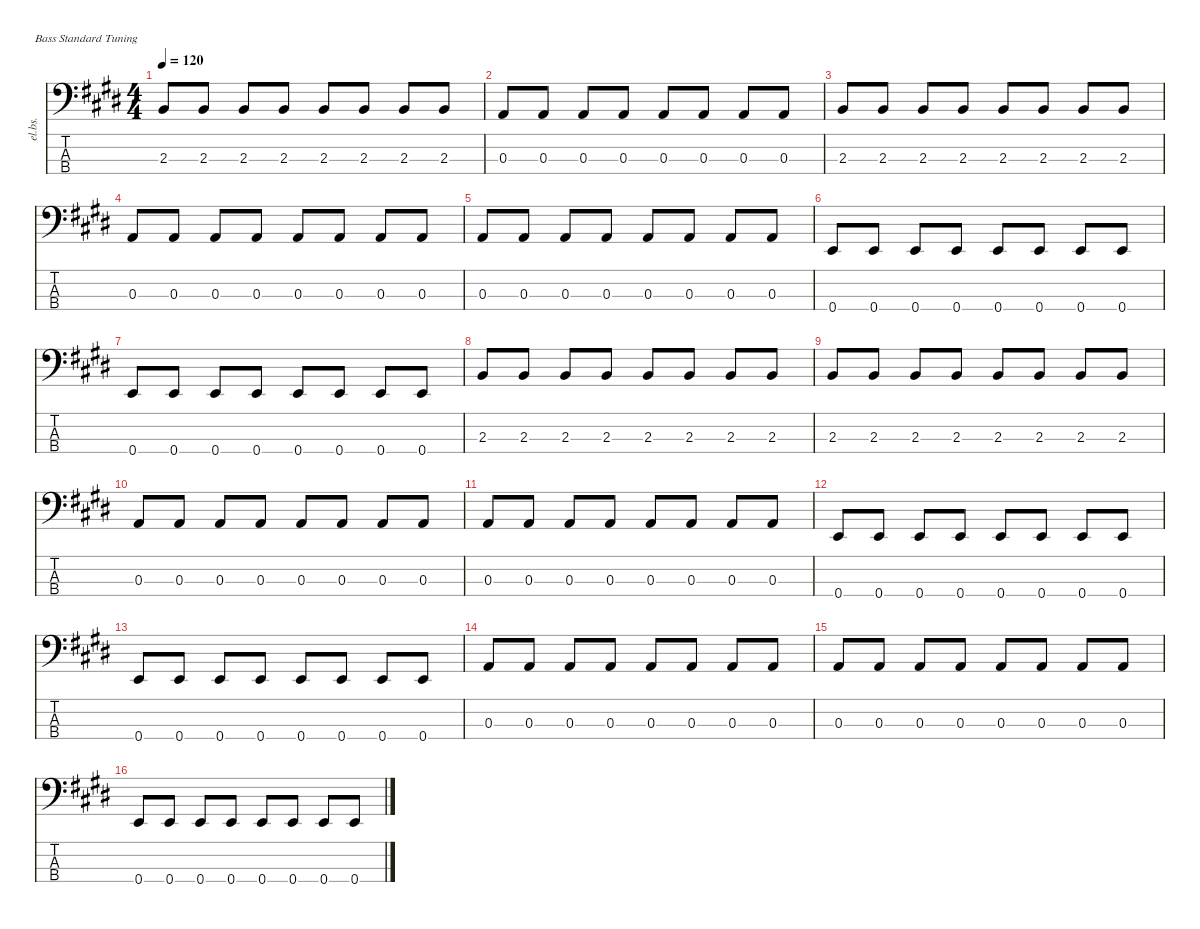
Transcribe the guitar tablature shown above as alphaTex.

\defaultSystemsLayout 4
\hideDynamics
\bracketExtendMode nobrackets
\track ("Bass" "el.bs.") {instrument electricbassfinger}
\staff {score tabs}
\tuning (G2 D2 A1 E1)
\ts (4 4)
\tempo 120
\clef f4
\ks e
2.3{acc forcenatural}.8{dy ff beam Up} 2.3{acc forcenatural}.8{dy f beam Up} 2.3{acc forcenatural}.8{beam Up} 2.3{acc forcenatural}.8{beam Up} 2.3{acc forcenatural}.8{dy ff beam Up} 2.3{acc forcenatural}.8{dy f beam Up} 2.3{acc forcenatural}.8{dy mf beam Up} 2.3{acc forcenatural}.8{dy f beam Up} |
0.3{acc forcenatural}.8{dy ff beam Up} 0.3{acc forcenatural}.8{dy f beam Up} 0.3{acc forcenatural}.8{beam Up} 0.3{acc forcenatural}.8{beam Up} 0.3{acc forcenatural}.8{dy ff beam Up} 0.3{acc forcenatural}.8{dy f beam Up} 0.3{acc forcenatural}.8{dy mf beam Up} 0.3{acc forcenatural}.8{dy f beam Up} |
2.3{acc forcenatural}.8{dy ff beam Up} 2.3{acc forcenatural}.8{dy f beam Up} 2.3{acc forcenatural}.8{beam Up} 2.3{acc forcenatural}.8{beam Up} 2.3{acc forcenatural}.8{dy ff beam Up} 2.3{acc forcenatural}.8{dy f beam Up} 2.3{acc forcenatural}.8{dy mf beam Up} 2.3{acc forcenatural}.8{dy f beam Up} |
0.3{acc forcenatural}.8{dy ff beam Up} 0.3{acc forcenatural}.8{dy f beam Up} 0.3{acc forcenatural}.8{beam Up} 0.3{acc forcenatural}.8{beam Up} 0.3{acc forcenatural}.8{dy ff beam Up} 0.3{acc forcenatural}.8{dy f beam Up} 0.3{acc forcenatural}.8{dy mf beam Up} 0.3{acc forcenatural}.8{dy f beam Up} |
0.3{acc forcenatural}.8{dy ff beam Up} 0.3{acc forcenatural}.8{dy f beam Up} 0.3{acc forcenatural}.8{beam Up} 0.3{acc forcenatural}.8{beam Up} 0.3{acc forcenatural}.8{dy ff beam Up} 0.3{acc forcenatural}.8{dy f beam Up} 0.3{acc forcenatural}.8{dy mf beam Up} 0.3{acc forcenatural}.8{dy f beam Up} |
0.4{acc forcenatural}.8{dy ff beam Up} 0.4{acc forcenatural}.8{dy f beam Up} 0.4{acc forcenatural}.8{beam Up} 0.4{acc forcenatural}.8{beam Up} 0.4{acc forcenatural}.8{beam Up} 0.4{acc forcenatural}.8{beam Up} 0.4{acc forcenatural}.8{beam Up} 0.4{acc forcenatural}.8{beam Up} |
0.4{acc forcenatural}.8{dy ff beam Up} 0.4{acc forcenatural}.8{dy f beam Up} 0.4{acc forcenatural}.8{beam Up} 0.4{acc forcenatural}.8{beam Up} 0.4{acc forcenatural}.8{beam Up} 0.4{acc forcenatural}.8{beam Up} 0.4{acc forcenatural}.8{beam Up} 0.4{acc forcenatural}.8{beam Up} |
2.3{acc forcenatural}.8{dy ff beam Up} 2.3{acc forcenatural}.8{dy f beam Up} 2.3{acc forcenatural}.8{beam Up} 2.3{acc forcenatural}.8{beam Up} 2.3{acc forcenatural}.8{dy ff beam Up} 2.3{acc forcenatural}.8{dy f beam Up} 2.3{acc forcenatural}.8{dy mf beam Up} 2.3{acc forcenatural}.8{dy f beam Up} |
2.3{acc forcenatural}.8{dy ff beam Up} 2.3{acc forcenatural}.8{dy f beam Up} 2.3{acc forcenatural}.8{beam Up} 2.3{acc forcenatural}.8{beam Up} 2.3{acc forcenatural}.8{dy ff beam Up} 2.3{acc forcenatural}.8{dy f beam Up} 2.3{acc forcenatural}.8{dy mf beam Up} 2.3{acc forcenatural}.8{dy f beam Up} |
0.3{acc forcenatural}.8{dy ff beam Up} 0.3{acc forcenatural}.8{dy f beam Up} 0.3{acc forcenatural}.8{beam Up} 0.3{acc forcenatural}.8{beam Up} 0.3{acc forcenatural}.8{dy ff beam Up} 0.3{acc forcenatural}.8{dy f beam Up} 0.3{acc forcenatural}.8{dy mf beam Up} 0.3{acc forcenatural}.8{dy f beam Up} |
0.3{acc forcenatural}.8{dy ff beam Up} 0.3{acc forcenatural}.8{dy f beam Up} 0.3{acc forcenatural}.8{beam Up} 0.3{acc forcenatural}.8{beam Up} 0.3{acc forcenatural}.8{dy ff beam Up} 0.3{acc forcenatural}.8{dy f beam Up} 0.3{acc forcenatural}.8{dy mf beam Up} 0.3{acc forcenatural}.8{dy f beam Up} |
0.4{acc forcenatural}.8{dy ff beam Up} 0.4{acc forcenatural}.8{dy f beam Up} 0.4{acc forcenatural}.8{beam Up} 0.4{acc forcenatural}.8{beam Up} 0.4{acc forcenatural}.8{beam Up} 0.4{acc forcenatural}.8{beam Up} 0.4{acc forcenatural}.8{beam Up} 0.4{acc forcenatural}.8{beam Up} |
0.4{acc forcenatural}.8{dy ff beam Up} 0.4{acc forcenatural}.8{dy f beam Up} 0.4{acc forcenatural}.8{beam Up} 0.4{acc forcenatural}.8{beam Up} 0.4{acc forcenatural}.8{beam Up} 0.4{acc forcenatural}.8{beam Up} 0.4{acc forcenatural}.8{beam Up} 0.4{acc forcenatural}.8{beam Up} |
0.3{acc forcenatural}.8{dy ff beam Up} 0.3{acc forcenatural}.8{dy f beam Up} 0.3{acc forcenatural}.8{beam Up} 0.3{acc forcenatural}.8{beam Up} 0.3{acc forcenatural}.8{dy ff beam Up} 0.3{acc forcenatural}.8{dy f beam Up} 0.3{acc forcenatural}.8{dy mf beam Up} 0.3{acc forcenatural}.8{dy f beam Up} |
0.3{acc forcenatural}.8{dy ff beam Up} 0.3{acc forcenatural}.8{dy f beam Up} 0.3{acc forcenatural}.8{beam Up} 0.3{acc forcenatural}.8{beam Up} 0.3{acc forcenatural}.8{dy ff beam Up} 0.3{acc forcenatural}.8{dy f beam Up} 0.3{acc forcenatural}.8{dy mf beam Up} 0.3{acc forcenatural}.8{dy f beam Up} |
0.4{acc forcenatural}.8{dy ff beam Up} 0.4{acc forcenatural}.8{dy f beam Up} 0.4{acc forcenatural}.8{beam Up} 0.4{acc forcenatural}.8{beam Up} 0.4{acc forcenatural}.8{beam Up} 0.4{acc forcenatural}.8{beam Up} 0.4{acc forcenatural}.8{beam Up} 0.4{acc forcenatural}.8{beam Up}
